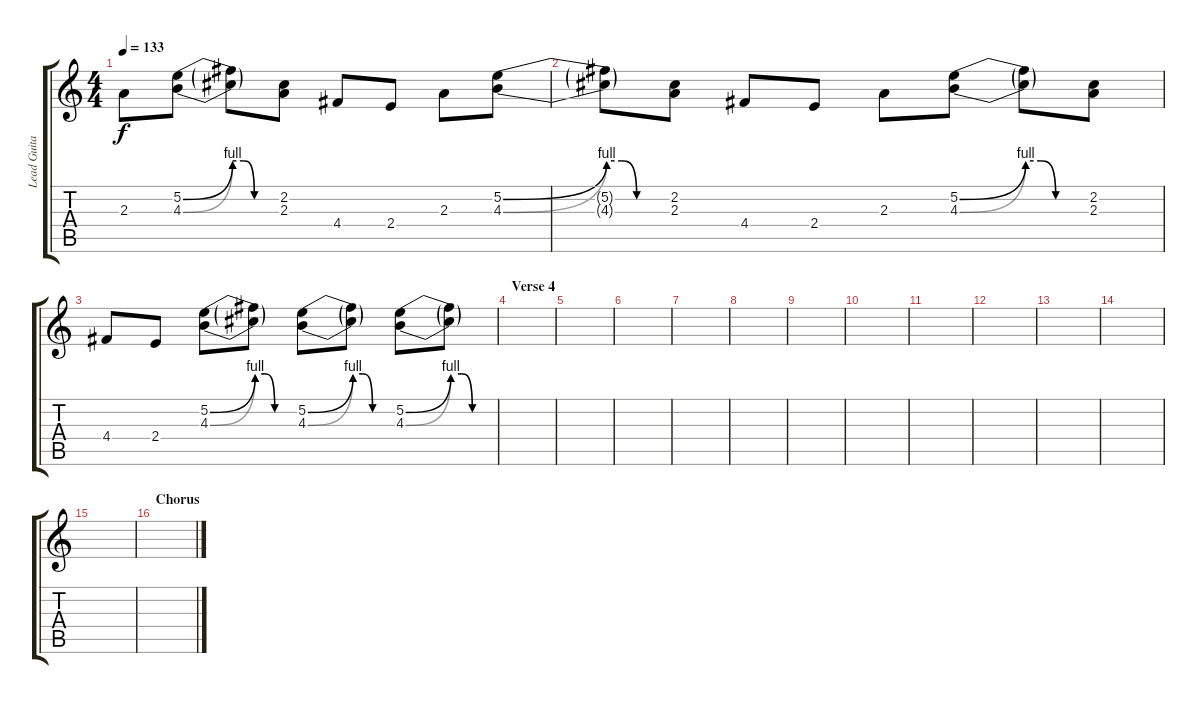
\track ("Lead Guitar [Rick Nielsen]" "Lead Guita") {instrument distortionguitar}
\staff {score tabs}
\tuning (E4 B3 G3 D3 A2 E2) {hide}
\ts (4 4)
\tempo 133
\clef g2
\ks c
2.3.8{dy f} (5.2{be (bend 0 0 60 4)} 4.3{be (bend 0 0 60 4)}).8 (5.2{be (custom 0 4 15 4 30 0 60 0) t} 4.3{be (custom 0 4 15 4 30 0 60 0) t}).8 (2.2 2.3).8 4.4.8 2.4.8 2.3.8 (5.2{be (bend 0 0 60 4)} 4.3{be (bend 0 0 60 4)}).8 |
(5.2{be (custom 0 4 15 4 30 0 60 0) t} 4.3{be (custom 0 4 15 4 30 0 60 0) t}).8 (2.2 2.3).8 4.4.8 2.4.8 2.3.8 (5.2{be (bend 0 0 60 4)} 4.3{be (bend 0 0 60 4)}).8 (5.2{be (custom 0 4 15 4 30 0 60 0) t} 4.3{be (custom 0 4 15 4 30 0 60 0) t}).8 (2.2 2.3).8 |
4.4.8 2.4.8 (5.2{be (bend 0 0 60 4)} 4.3{be (bend 0 0 60 4)}).8 (5.2{be (custom 0 4 15 4 30 0 60 0) t} 4.3{be (custom 0 4 15 4 30 0 60 0) t}).8 (5.2{be (bend 0 0 60 4)} 4.3{be (bend 0 0 60 4)}).8 (5.2{be (custom 0 4 15 4 30 0 60 0) t} 4.3{be (custom 0 4 15 4 30 0 60 0) t}).8 (5.2{be (bend 0 0 60 4)} 4.3{be (bend 0 0 60 4)}).8 (5.2{be (custom 0 4 15 4 30 0 60 0) t} 4.3{be (custom 0 4 15 4 30 0 60 0) t}).8 |
\section ("" "Verse 4")
|
|
|
|
|
|
|
|
|
|
|
|
\section ("" "Chorus")
